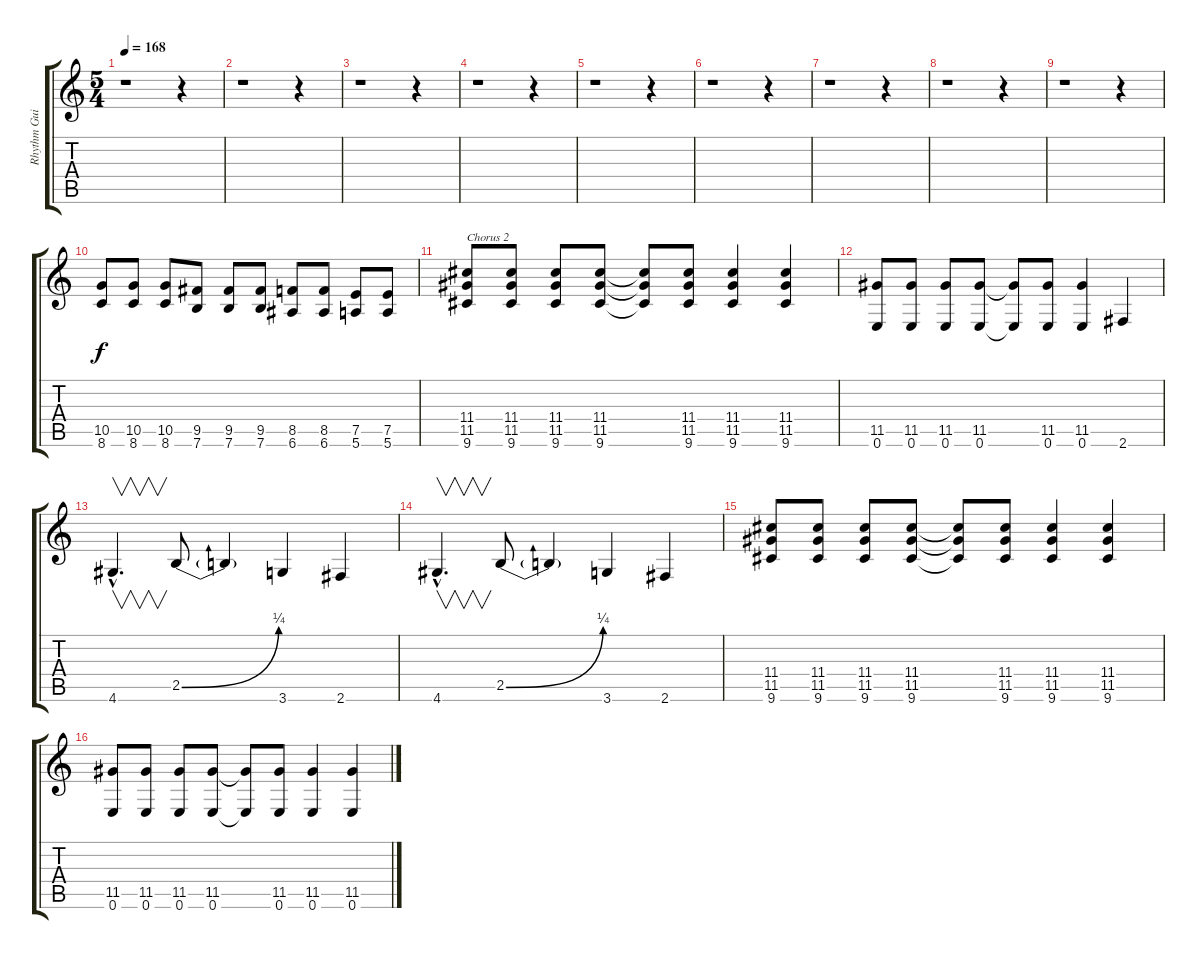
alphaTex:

\track ("Rhythm Guitar" "Rhythm Gui") {instrument distortionguitar}
\staff {score tabs}
\tuning (E4 B3 G3 D3 A2 E2) {hide}
\ts (5 4)
\tempo 168
\clef g2
\ks c
r.1{dy f} r.4 |
r.1 r.4 |
r.1 r.4 |
r.1 r.4 |
r.1 r.4 |
r.1 r.4 |
r.1 r.4 |
r.1 r.4 |
r.1 r.4 |
(10.5 8.6).8 (10.5 8.6).8 (10.5 8.6).8 (9.5 7.6).8 (9.5 7.6).8 (9.5 7.6).8 (8.5 6.6).8 (8.5 6.6).8 (7.5 5.6).8 (7.5 5.6).8 |
(11.4 11.5 9.6).8{txt "Chorus 2"} (11.4 11.5 9.6).8 (11.4 11.5 9.6).8 (11.4 11.5 9.6).8 (11.4{t} 11.5{t} 9.6{t}).8 (11.4 11.5 9.6).8 (11.4 11.5 9.6).4 (11.4 11.5 9.6).4 |
(11.5 0.6).8 (11.5 0.6).8 (11.5 0.6).8 (11.5 0.6).8 (11.5{t} 0.6{t}).8 (11.5 0.6).8 (11.5 0.6).4 2.6.4 |
4.6{hac}.4{v d} 2.5{be (bend 0 0 60 1)}.8 2.5{t}.4 3.6.4 2.6.4 |
4.6{hac}.4{v d} 2.5{be (bend 0 0 60 1)}.8 2.5{t}.4 3.6.4 2.6.4 |
(11.4 11.5 9.6).8 (11.4 11.5 9.6).8 (11.4 11.5 9.6).8 (11.4 11.5 9.6).8 (11.4{t} 11.5{t} 9.6{t}).8 (11.4 11.5 9.6).8 (11.4 11.5 9.6).4 (11.4 11.5 9.6).4 |
(11.5 0.6).8 (11.5 0.6).8 (11.5 0.6).8 (11.5 0.6).8 (11.5{t} 0.6{t}).8 (11.5 0.6).8 (11.5 0.6).4 (11.5 0.6).4
